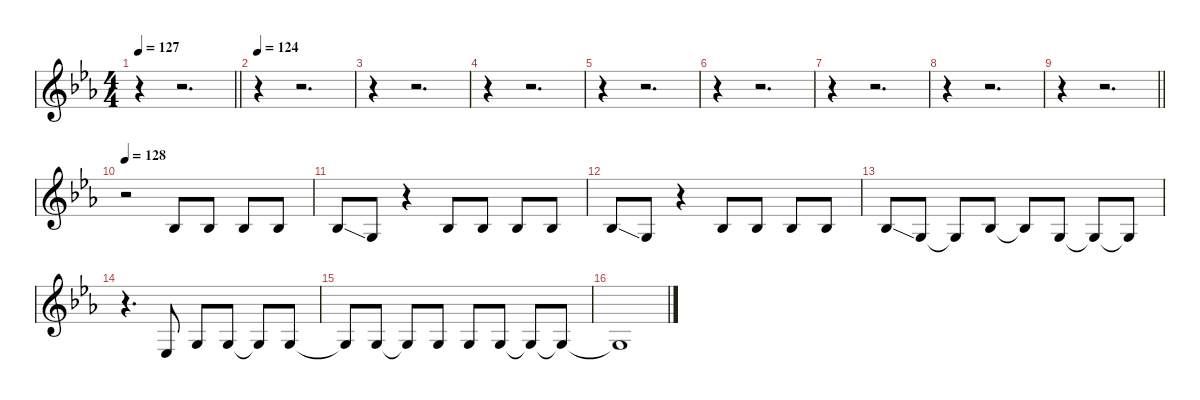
\defaultSystemsLayout 4
\hideDynamics
\bracketExtendMode nobrackets
\singleTrackTrackNamePolicy hidden
\multiTrackTrackNamePolicy hidden
\firstSystemTrackNameMode fullname
\otherSystemsTrackNameOrientation horizontal
\track ("Vocals" "led.synth.") {instrument lead2sawtooth}
\staff {score}
\tuning (E4 C4 G3 C3 G2 C2)
\ts (4 4)
\tempo 127
\clef g2
\barLineRight lightlight
\ks cminor
r.4{dy f beam Down} r.2{d beam Down} |
\tempo 124
r.4{beam Down} r.2{d beam Down} |
r.4{beam Down} r.2{d beam Down} |
r.4{beam Down} r.2{d beam Down} |
r.4{beam Down} r.2{d beam Down} |
r.4{beam Down} r.2{d beam Down} |
r.4{beam Down} r.2{d beam Down} |
r.4{beam Down} r.2{d beam Down} |
\barLineRight lightlight
r.4{beam Down} r.2{d beam Down} |
\tempo 128
r.2{beam Down} 3.3{acc b}.8{beam Up} 3.3{acc b}.8{beam Up} 3.3{acc b}.8{beam Up} 3.3{acc b}.8{beam Up} |
3.3{ss acc b}.8{beam Up} 0.3{acc forcenatural}.8{beam Up} r.4{beam Up} 3.3{acc b}.8{beam Up} 3.3{acc b}.8{beam Up} 3.3{acc b}.8{beam Up} 3.3{acc b}.8{beam Up} |
3.3{ss acc b}.8{beam Up} 0.3{acc forcenatural}.8{beam Up} r.4{beam Up} 3.3{acc b}.8{beam Up} 3.3{acc b}.8{beam Up} 3.3{acc b}.8{beam Up} 3.3{acc b}.8{beam Up} |
3.3{ss acc b}.8{beam Up} 0.3{acc forcenatural}.8{beam Up} 0.3{t acc forcenatural}.8{beam Up} 3.3{acc b}.8{beam Up} 3.3{t acc b}.8{beam Up} 0.3{acc forcenatural}.8{beam Up} 0.3{t acc forcenatural}.8{beam Up} 0.3{t acc forcenatural}.8{beam Up} |
r.4{d beam Down} 3.4{acc b}.8{beam Up} 0.3{acc forcenatural}.8{beam Up} 0.3{acc forcenatural}.8{beam Up} 0.3{t acc forcenatural}.8{beam Up} 0.3{acc forcenatural}.8{beam Up} |
0.3{t acc forcenatural}.8{beam Up} 0.3{acc forcenatural}.8{beam Up} 0.3{t acc forcenatural}.8{beam Up} 0.3{acc forcenatural}.8{beam Up} 0.3{acc forcenatural}.8{beam Up} 0.3{acc forcenatural}.8{beam Up} 0.3{t acc forcenatural}.8{beam Up} 0.3{t acc forcenatural}.8{beam Up} |
0.3{t acc forcenatural}.1{beam Up}
